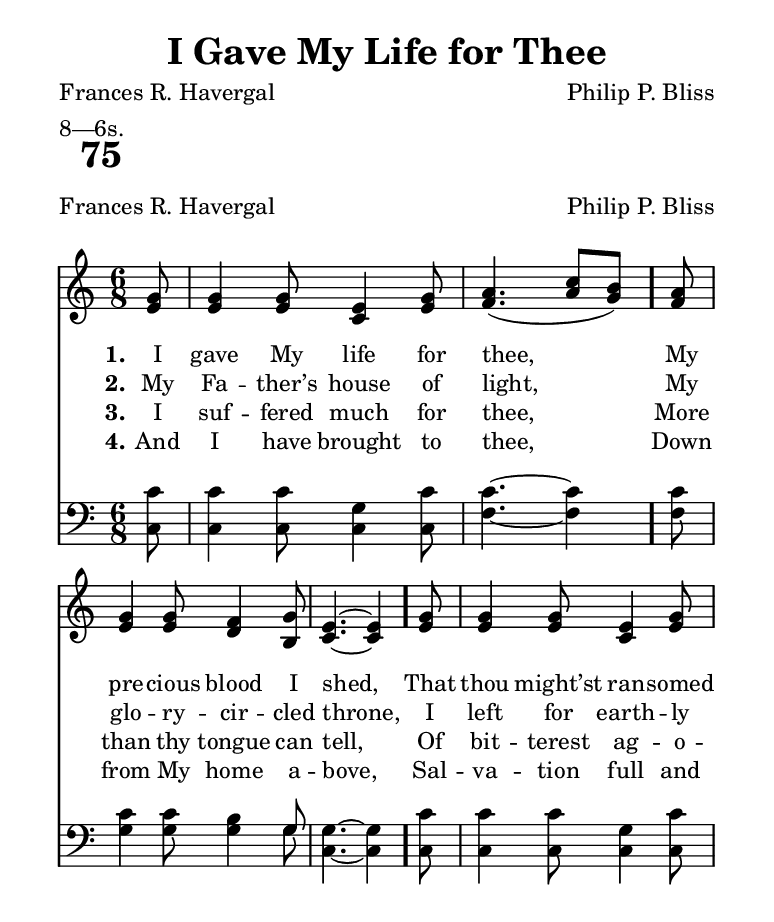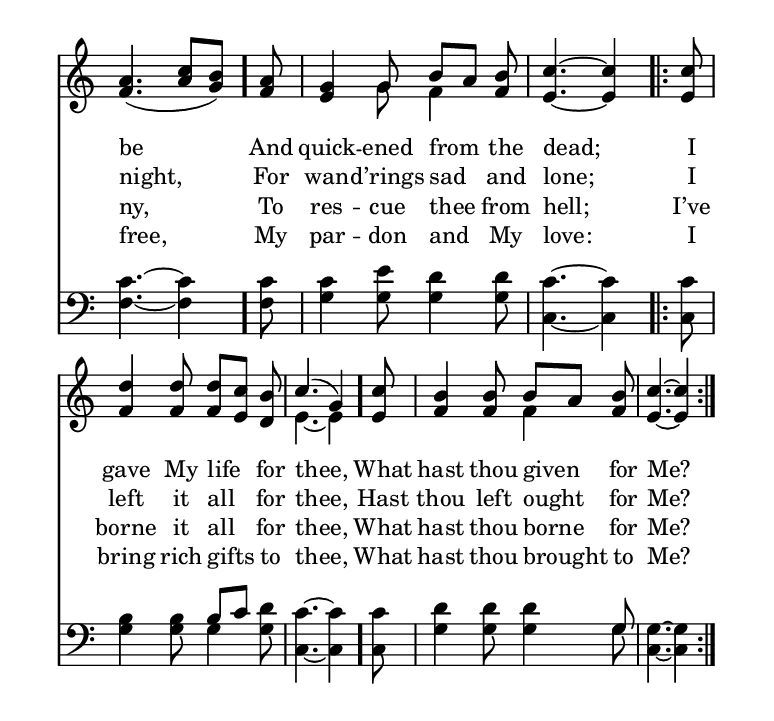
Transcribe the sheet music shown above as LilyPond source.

\include "common/global.ily"
\paper {
  \include "common/paper.ily"
  % decrease system-to-system padding to fit onto page with previous score
system-system-spacing.padding = 0
system-system-spacing.basic-distance = 0
ragged-bottom = ##t
ragged-last-bottom = ##t
systems-per-page = ##f
scoreTitleMarkup = \markup {
  \override #'(baseline-skip . 3.5)
  \column {
	\override #'(baseline-skip . 3.5)
	\column {
	  \fill-line {
		\huge \larger \larger \bold {
		  \concat { "  " \fromproperty #'header:hymnnumber }
		  \mytitle
		  \null
		}
	  }
	  \fill-line {
		% less lowering (to save vertical space)
		\lower #1 \fromproperty #'header:poet
		\smaller \bold \mysubtitle
		\lower #1 \fromproperty #'header:composer
	  }
	}
  }
}

}


\header{
  %gospel
  hymnnumber = "75"
  title = "I Gave My Life for Thee"
  tunename = "Kenosis" % see https://hymnary.org/tune/kenosis_bliss
  meter = "8—6s." % original has 6. 6. 6. 6. 6. 6.
  poet = "Frances R. Havergal" % see https://hymnary.org/text/i_gave_my_life_for_thee
  composer = "Philip P. Bliss" % see https://hymnary.org/tune/kenosis_bliss
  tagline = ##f
}

% for fermata in MIDI
ta = { \tempo 4=80 }
tb = { \tempo 4=40 }

patternAA = { c8 | c4 c8 c4 c8 | c4.( c8[ c8]) }
patternAB = { c8 | c4 c8 c4 c8 | c4. c4        }

patternBA = \patternAB
patternBB = { c8 | c4 c8 c8[ c8] c8 | c4. c4   }

patternAC = \patternBB

global = {
  \include "common/overrides.ily"
  \override Staff.TimeSignature.style = #'numbered
  \time 6/8
  \override Score.MetronomeMark.transparent = ##t % hide all fermata changes too
  \ta
  \key c \major
  \partial 8
  \autoBeamOff
}

notesSoprano = {
\global
\relative c'' {

  \changePitch \patternAA { g | g g e g | a c b }
  \changePitch \patternBA { a | g g f g | e ~ e }
  \changePitch \patternAA { g | g g e g | a c b }
  \changePitch \patternBB { a | g g b a b | c ~ c }

  \bar ".|:-||"
  \repeat volta 2 {

  \changePitch \patternAC { c | d d d c b | c( g) }
  \changePitch \patternBB { c | b b b a b | c ~ c }

  }

}
}

notesAlto = {
\global
\relative e' {

  \changePitch \patternAA { e | e e c e | f a g }
  \changePitch \patternBA { f | e e d b | c ~ c }
  \changePitch \patternAA { e | e e c e | f a g }
  \changePitch \patternBA { f | e g f f | e ~ e }

  \repeat volta 2 {

  \changePitch \patternAC { e | f f f e d | e ~ e }
  \changePitch \patternBA { e | f f f f | e ~ e }

  }

}
}

notesTenor = {
\global
\relative a {

  \changePitch \patternAB { c | c c g c | c ~ c }
  \changePitch \patternBA { c | c c b g | g ~ g }
  \changePitch \patternAB { c | c c g c | c ~ c }
  \changePitch \patternBA { c | c e d d | c ~ c }

  \repeat volta 2 {

  \changePitch \patternAC { c | b b b c d | c ~ c }
  \changePitch \patternBA { c | d d d g, | g ~ g }

  }

}
}

notesBass = {
\global
\relative f {

  \changePitch \patternAB { c | c c c c | f ~ f }
  \changePitch \patternBA { f | g g g g | c, ~ c }
  \changePitch \patternAB { c | c c c c | f ~ f }
  \changePitch \patternBA { f | g g g g | c, ~ c }

  \repeat volta 2 {

  \changePitch \patternAB { c | g' g g g | c, ~ c }
  \changePitch \patternBA { c | g' g g g | c, ~ c }

  }

}
}

wordsA = \lyricmode {
\set stanza = "1."

I gave My life for thee, \bar "."
My pre -- cious blood I shed, \bar "."
That thou might’st ran -- somed be \bar "."
And quick -- ened from the dead; %\bar "."
I gave My life for thee, \bar "."
What hast thou given for Me? %\bar "."

}

wordsB = \lyricmode {
\set stanza = "2."

My Fa -- ther’s house of light,
My glo -- ry -- cir -- cled throne,
I left for earth -- ly night,
For wan -- d’rings sad and lone;
I left it all for thee,
Hast thou left ought for Me?

}

wordsC = \lyricmode {
\set stanza = "3."

I suf -- fered much for thee,
More than thy tongue can tell,
Of bit -- terest ag -- o -- ny,
To res -- cue thee from hell;
I’ve borne it all for thee,
What hast thou borne for Me?

}

wordsD = \lyricmode {
\set stanza = "4."

And I have brought to thee,
Down from My home a -- bove,
Sal -- va -- tion full and free,
My par -- don and My love:
I bring rich gifts to thee,
What hast thou brought to Me?

}

\score {
  \context ChoirStaff <<
    \context Staff = upper <<
      \set Staff.autoBeaming = ##f
      \set ChoirStaff.systemStartDelimiter = #'SystemStartBar
      \set ChoirStaff.printPartCombineTexts = ##f
      \partcombine #'(2 . 11) \notesSoprano \notesAlto
      \context NullVoice = sopranos { \voiceOne << \notesSoprano >> }
      \context Lyrics = one   \lyricsto sopranos \wordsA
      \context Lyrics = two   \lyricsto sopranos \wordsB
      \context Lyrics = three \lyricsto sopranos \wordsC
      \context Lyrics = four  \lyricsto sopranos \wordsD
    >>
    \context Staff = men <<
      \set Staff.autoBeaming = ##f
      \clef bass
      \set ChoirStaff.printPartCombineTexts = ##f
      \partcombine #'(2 . 11) \notesTenor \notesBass
    >>
  >>
  \layout {
    \include "common/layout.ily"
  }
}

\score {
  \context ChoirStaff <<
    \context Staff = upper <<
      \set Staff.autoBeaming = ##f
      \set ChoirStaff.systemStartDelimiter = #'SystemStartBar
      \context Voice  = sopranos \unfoldRepeats { \voiceOne << \notesSoprano >> }
      \context Voice  = altos \unfoldRepeats { \voiceTwo << \notesAlto >> }
      \context Lyrics = one   \lyricsto sopranos \wordsA
      \context Lyrics = two   \lyricsto sopranos \wordsB
      \context Lyrics = three \lyricsto sopranos \wordsC
      \context Lyrics = four  \lyricsto sopranos \wordsD
    >>
    \context Staff = men <<
      \set Staff.autoBeaming = ##f
      \clef bass
      \context Voice  = tenors \unfoldRepeats { \voiceOne << \notesTenor >> }
      \context Voice  = basses \unfoldRepeats { \voiceTwo << \notesBass >> }
    >>
  >>
  \midi{
    \include "common/midi.ily"
  }
}




\version "2.19.49"  % necessary for upgrading to future LilyPond versions.

% vi:set et ts=2 sw=2 ai nocindent syntax=lilypond:
